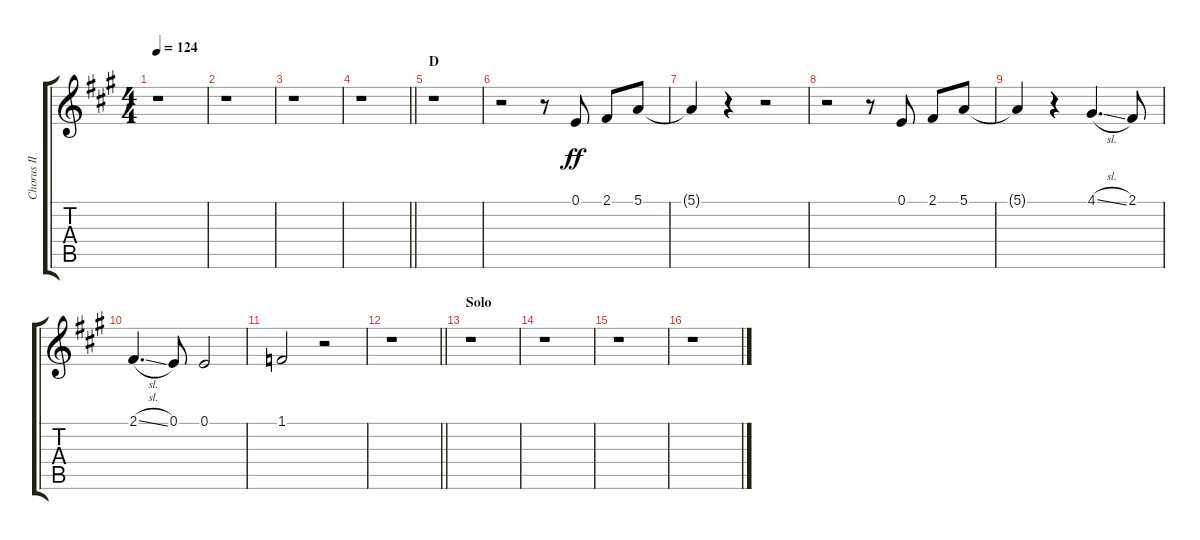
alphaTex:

\track ("Chorus II" "Chorus II") {instrument voiceoohs}
\staff {score tabs}
\tuning (E4 B3 G3 D3 A2 E2) {hide}
\ts (4 4)
\tempo 124
\clef g2
\ks a
r.1{dy ff} |
r.1 |
r.1 |
\barLineRight lightlight
r.1 |
\section ("" "D")
r.1 |
r.2 r.8 0.1.8 2.1.8 5.1.8 |
5.1{t}.4 r.4 r.2 |
r.2 r.8 0.1.8 2.1.8 5.1.8 |
5.1{t}.4 r.4 4.1{sl}.4{d} 2.1.8 |
2.1{sl}.4{d} 0.1.8 0.1.2 |
1.1.2 r.2 |
\barLineRight lightlight
r.1 |
\section ("" "Solo")
r.1 |
r.1 |
r.1 |
r.1
